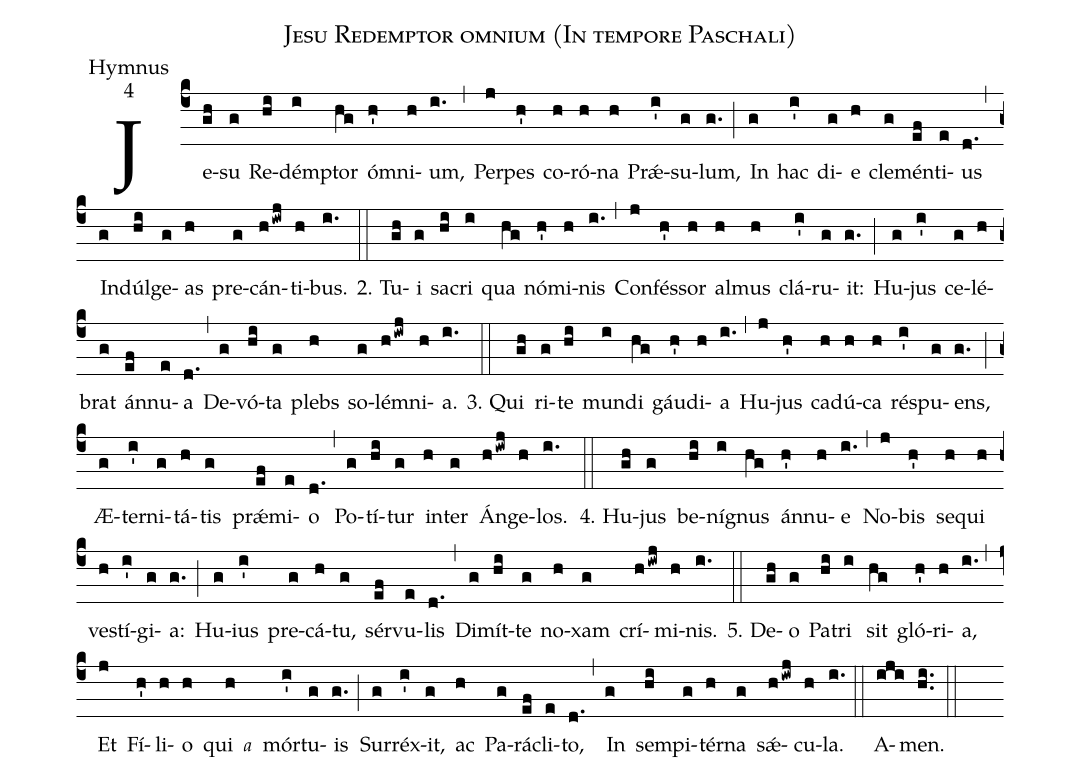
name:Jesu Redemptor omnium (In tempore Paschali);
office-part:Hymnus;
mode:4;
%%
(c4)Je(gh)su(g) Re(hi)dém(i)ptor(hg) óm(h')ni(h)um,(i.) (,)
Per(j)pes(h') co(h)ró(h)na(h) Prǽ(i')su(g)lum,(g.) (;)
In(g) hac(i') di(g)e(h) cle(g)mén(ef)ti(e)us(d.) (,)
In(g)dúl(hi)ge(g)as(h) pre(g)cán(hiwj)ti(h)bus.(i.) (::)

2. Tu(gh)i(g) sa(hi)cri(i) qua(hg) nó(h')mi(h)nis(i.) (,)
Con(j)fés(h')sor(h) al(h)mus(h) clá(i')ru(g)it:(g.) (;)
Hu(g)jus(i') ce(g)lé(h)brat(g) án(ef)nu(e)a(d.) (,)
De(g)vó(hi)ta(g) plebs(h) so(g)lém(hiwj)ni(h)a.(i.) (::)

3. Qui(gh) ri(g)te(hi) mun(i)di(hg) gáu(h')di(h)a(i.) (,)
Hu(j)jus(h') ca(h)dú(h)ca(h) ré(i')spu(g)ens,(g.) (;)
Æ(g)ter(i')ni(g)tá(h)tis(g) prǽ(ef)mi(e)o(d.) (,)
Po(g)tí(hi)tur(g) in(h)ter(g) Án(hiwj)ge(h)los.(i.) (::)

4. Hu(gh)jus(g) be(hi)ní(i)gnus(hg) án(h')nu(h)e(i.) (,)
No(j)bis(h') se(h)qui(h) ve(h)stí(i')gi(g)a:(g.) (;)
Hu(g)ius(i') pre(g)cá(h)tu,(g) sér(ef)vu(e)lis(d.) (,)
Di(g)mít(hi)te(g) no(h)xam(g) crí(hiwj)mi(h)nis.(i.) (::)

5. De(gh)o(g) Pa(hi)tri(i) sit(hg) gló(h')ri(h)a,(i.) (,)
Et(j) Fí(h')li(h)o(h) qui(h) <e>a</e>() mór(i')tu(g)is(g.) (;)
Sur(g)réx(i')it,(g) ac(h) Pa(g)rá(ef)cli(e)to,(d.) (,)
In(g) semp(hi)i(g)tér(h)na(g) sǽ(hiwj)cu(h)la.(i.) (::)
A(iji)men.(hi..) (::)
